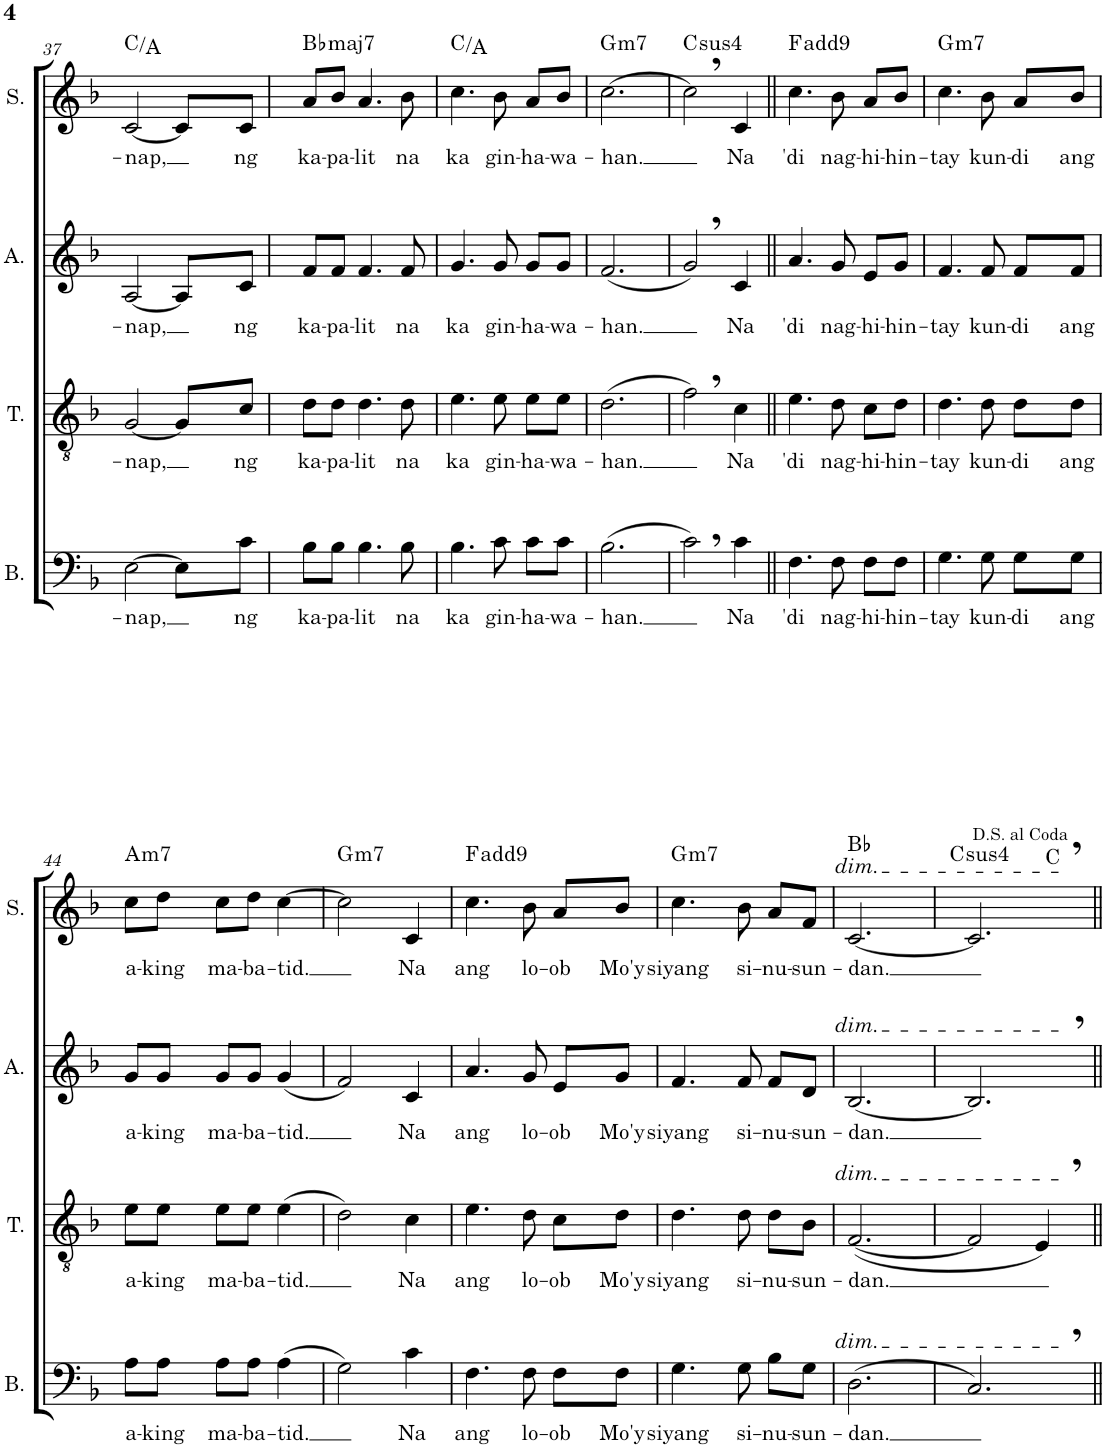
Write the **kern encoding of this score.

**kern	**text	**kern	**text	**kern	**text	**kern	**text	**harte
*part4	*part4	*part3	*part3	*part2	*part2	*part1	*part1	*part1
*staff4	*staff4	*staff3	*staff3	*staff2	*staff2	*staff1	*staff1	*
*I"Bass	*	*I"Tenor	*	*I"Alto	*	*I"Soprano	*	*
*I'B.	*	*I'T.	*	*I'A.	*	*I'S.	*	*
!!LO:PB:g=z
*clefF4	*	*clefGv2	*	*clefG2	*	*clefG2	*	*
*k[b-]	*	*k[b-]	*	*k[b-]	*	*k[b-]	*	*
*M3/4	*	*M3/4	*	*M3/4	*	*M3/4	*	*
=37	=37	=37	=37	=37	=37	=37	=37	=37
!	!LO:LY:b	!	!LO:LY:b	!	!LO:LY:b	!	!LO:LY:b	!
[2E\	-nap,	[2G/	-nap,	[2A/	-nap,	[2c/	-nap,	C:maj/6
8E\L]	.	8G/L]	.	8A/L]	.	8c/L]	.	.
!	!LO:LY:b	!	!LO:LY:b	!	!LO:LY:b	!	!LO:LY:b	!
8c\J	ng	8c/J	ng	8c/J	ng	8c/J	ng	.
=38	=38	=38	=38	=38	=38	=38	=38	=38
!	!LO:LY:b	!	!LO:LY:b	!	!LO:LY:b	!	!LO:LY:b	!LO:H:kt=maj7
8B-\L	ka-	8d\L	ka-	8f/L	ka-	8a/L	ka-	Bb:maj7
!	!LO:LY:b	!	!LO:LY:b	!	!LO:LY:b	!	!LO:LY:b	!
8B-\J	-pa-	8d\J	-pa-	8f/J	-pa-	8b-/J	-pa-	.
!	!LO:LY:b	!	!LO:LY:b	!	!LO:LY:b	!	!LO:LY:b	!
4.B-\	-lit	4.d\	-lit	4.f/	-lit	4.a/	-lit	.
!	!LO:LY:b	!	!LO:LY:b	!	!LO:LY:b	!	!LO:LY:b	!
8B-\	na	8d\	na	8f/	na	8b-\	na	.
=39	=39	=39	=39	=39	=39	=39	=39	=39
!	!LO:LY:b	!	!LO:LY:b	!	!LO:LY:b	!	!LO:LY:b	!
4.B-\	ka	4.e\	ka	4.g/	ka	4.cc\	ka	C:maj/6
!	!LO:LY:b	!	!LO:LY:b	!	!LO:LY:b	!	!LO:LY:b	!
8c\	gin-	8e\	gin-	8g/	gin-	8b-\	gin-	.
!	!LO:LY:b	!	!LO:LY:b	!	!LO:LY:b	!	!LO:LY:b	!
8c\L	-ha-	8e\L	-ha-	8g/L	-ha-	8a/L	-ha-	.
!	!LO:LY:b	!	!LO:LY:b	!	!LO:LY:b	!	!LO:LY:b	!
8c\J	-wa-	8e\J	-wa-	8g/J	-wa-	8b-/J	-wa-	.
=40	=40	=40	=40	=40	=40	=40	=40	=40
!	!LO:LY:b	!	!LO:LY:b	!	!LO:LY:b	!	!LO:LY:b	!LO:H:kt=m7
(2.B-\	-han.	(2.d\	-han.	(2.f/	-han.	[2.cc\	-han.	G:min7
=41	=41	=41	=41	=41	=41	=41	=41	=41
!	!	!	!	!	!	!	!	!LO:H:kt=4
2c,\)	.	2f,\)	.	2g,/)	.	2cc,\]	.	C:sus4
!	!LO:LY:b	!	!LO:LY:b	!	!LO:LY:b	!	!LO:LY:b	!
4c\	Na	4c\	Na	4c/	Na	4c/	Na	.
=42||	=42||	=42||	=42||	=42||	=42||	=42||	=42||	=42||
!	!LO:LY:b	!	!LO:LY:b	!	!LO:LY:b	!	!LO:LY:b	!
4.F\	'di	4.e\	'di	4.a/	'di	4.cc\	'di	F:maj(9)
!	!LO:LY:b	!	!LO:LY:b	!	!LO:LY:b	!	!LO:LY:b	!
8F\	nag-	8d\	nag-	8g/	nag-	8b-\	nag-	.
!	!LO:LY:b	!	!LO:LY:b	!	!LO:LY:b	!	!LO:LY:b	!
8F\L	-hi-	8c\L	-hi-	8e/L	-hi-	8a/L	-hi-	.
!	!LO:LY:b	!	!LO:LY:b	!	!LO:LY:b	!	!LO:LY:b	!
8F\J	-hin-	8d\J	-hin-	8g/J	-hin-	8b-/J	-hin-	.
=43	=43	=43	=43	=43	=43	=43	=43	=43
!	!LO:LY:b	!	!LO:LY:b	!	!LO:LY:b	!	!LO:LY:b	!LO:H:kt=m7
4.G\	-tay	4.d\	-tay	4.f/	-tay	4.cc\	-tay	G:min7
!	!LO:LY:b	!	!LO:LY:b	!	!LO:LY:b	!	!LO:LY:b	!
8G\	kun-	8d\	kun-	8f/	kun-	8b-\	kun-	.
!	!LO:LY:b	!	!LO:LY:b	!	!LO:LY:b	!	!LO:LY:b	!
8G\L	-di	8d\L	-di	8f/L	-di	8a/L	-di	.
!	!LO:LY:b	!	!LO:LY:b	!	!LO:LY:b	!	!LO:LY:b	!
8G\J	ang	8d\J	ang	8f/J	ang	8b-/J	ang	.
!!LO:LB:g=z
=44	=44	=44	=44	=44	=44	=44	=44	=44
!	!LO:LY:b	!	!LO:LY:b	!	!LO:LY:b	!	!LO:LY:b	!LO:H:kt=m7
8A\L	a-	8e\L	a-	8g/L	a-	8cc\L	a-	A:min7
!	!LO:LY:b	!	!LO:LY:b	!	!LO:LY:b	!	!LO:LY:b	!
8A\J	-king	8e\J	-king	8g/J	-king	8dd\J	-king	.
!	!LO:LY:b	!	!LO:LY:b	!	!LO:LY:b	!	!LO:LY:b	!
8A\L	ma-	8e\L	ma-	8g/L	ma-	8cc\L	ma-	.
!	!LO:LY:b	!	!LO:LY:b	!	!LO:LY:b	!	!LO:LY:b	!
8A\J	-ba-	8e\J	-ba-	8g/J	-ba-	8dd\J	-ba-	.
!	!LO:LY:b	!	!LO:LY:b	!	!LO:LY:b	!	!LO:LY:b	!
(4A\	-tid.	(4e\	-tid.	(4g/	-tid.	[4cc\	-tid.	.
=45	=45	=45	=45	=45	=45	=45	=45	=45
!	!	!	!	!	!	!	!	!LO:H:kt=m7
2G\)	.	2d\)	.	2f/)	.	2cc\]	.	G:min7
!	!LO:LY:b	!	!LO:LY:b	!	!LO:LY:b	!	!LO:LY:b	!
4c\	Na	4c\	Na	4c/	Na	4c/	Na	.
=46	=46	=46	=46	=46	=46	=46	=46	=46
!	!LO:LY:b	!	!LO:LY:b	!	!LO:LY:b	!	!LO:LY:b	!
4.F\	ang	4.e\	ang	4.a/	ang	4.cc\	ang	F:maj(9)
!	!LO:LY:b	!	!LO:LY:b	!	!LO:LY:b	!	!LO:LY:b	!
8F\	lo-	8d\	lo-	8g/	lo-	8b-\	lo-	.
!	!LO:LY:b	!	!LO:LY:b	!	!LO:LY:b	!	!LO:LY:b	!
8F\L	-ob	8c\L	-ob	8e/L	-ob	8a/L	-ob	.
!	!LO:LY:b	!	!LO:LY:b	!	!LO:LY:b	!	!LO:LY:b	!
8F\J	Mo'y	8d\J	Mo'y	8g/J	Mo'y	8b-/J	Mo'y	.
=47	=47	=47	=47	=47	=47	=47	=47	=47
!	!LO:LY:b	!	!LO:LY:b	!	!LO:LY:b	!	!LO:LY:b	!LO:H:kt=m7
4.G\	siyang	4.d\	siyang	4.f/	siyang	4.cc\	siyang	G:min7
!	!LO:LY:b	!	!LO:LY:b	!	!LO:LY:b	!	!LO:LY:b	!
8G\	si-	8d\	si-	8f/	si-	8b-\	si-	.
!	!LO:LY:b	!	!LO:LY:b	!	!LO:LY:b	!	!LO:LY:b	!
8B-\L	-nu-	8d\L	-nu-	8f/L	-nu-	8a/L	-nu-	.
!	!LO:LY:b	!	!LO:LY:b	!	!LO:LY:b	!	!LO:LY:b	!
8G\J	-sun-	8B-\J	-sun-	8d/J	-sun-	8f/J	-sun-	.
=48	=48	=48	=48	=48	=48	=48	=48	=48
!	!	!	!	!	!	!LO:TX:a:i:t=dim.	!	!
!	!	!	!	!LO:TX:a:i:t=dim.	!	!	!	!
!	!	!LO:TX:a:i:t=dim.	!	!	!	!	!	!
!LO:TX:a:i:t=dim.	!	!	!	!	!	!	!	!
!	!LO:LY:b	!	!LO:LY:b	!	!LO:LY:b	!	!LO:LY:b	!
(2.D\	-dan.	([2.F/	-dan.	[2.B-/	-dan.	[2.c/	-dan.	Bb:maj
=49	=49	=49	=49	=49	=49	=49	=49	=49
*	*	*	*	*	*	*^	*	*
2.C,/)	.	2F/]	.	2.B-,/]	.	2.c,/]	2ryy	.	C:sus4
.	.	4E,/)	.	.	.	.	4ryy	.	C:maj
!	!	!	!	!	!	!LO:TX:a:t=<font size="8"/>D.S. al Coda	!	!	!LO:H:kt=4
*	*	*	*	*	*	*v	*v	*	*
=||	=||	=||	=||	=||	=||	=||	=||	=||
*-	*-	*-	*-	*-	*-	*-	*-	*-
